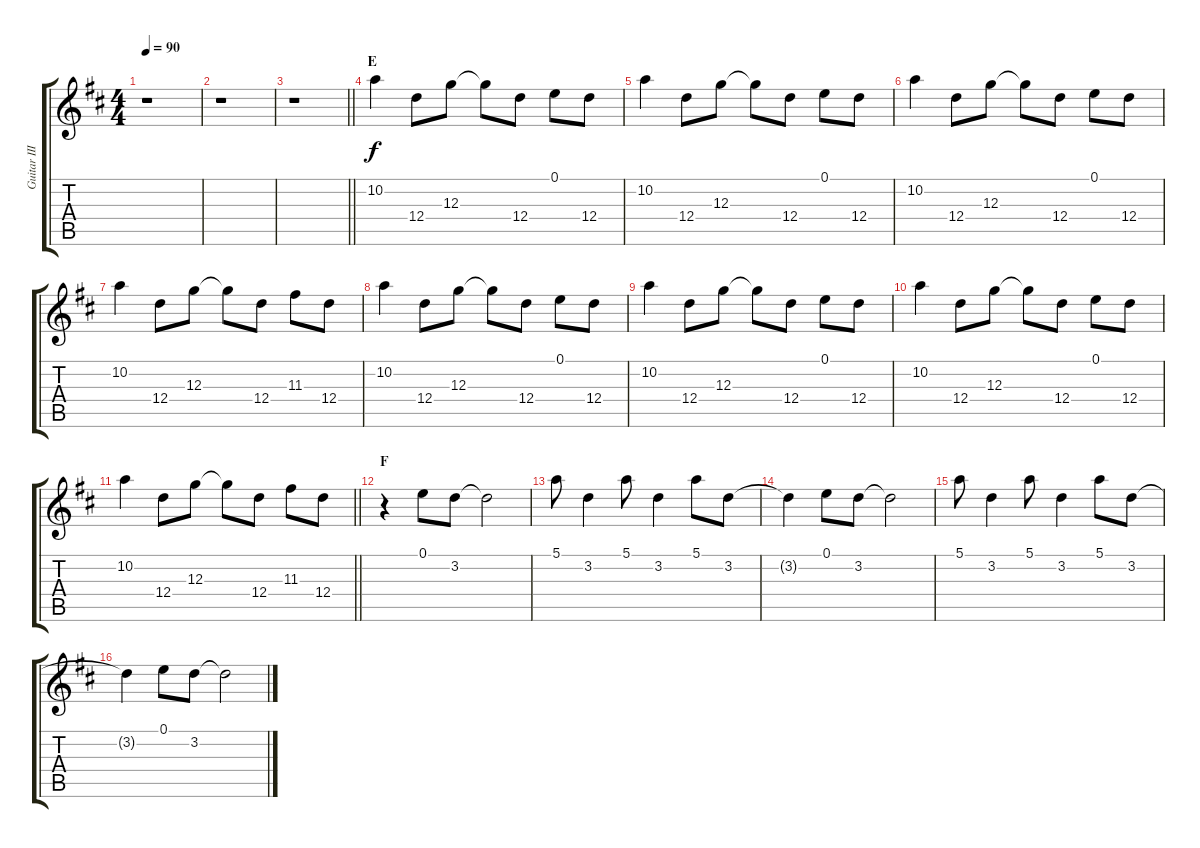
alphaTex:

\track ("Guitar III" "Guitar III") {instrument distortionguitar}
\staff {score tabs}
\tuning (E4 B3 G3 D3 A2 E2) {hide}
\ts (4 4)
\tempo 90
\clef g2
\ks d
r.1{dy f} |
r.1 |
\barLineRight lightlight
r.1 |
\section ("" "E")
10.2.4 12.4.8 12.3.8 12.3{t}.8 12.4.8 0.1.8 12.4.8 |
10.2.4 12.4.8 12.3.8 12.3{t}.8 12.4.8 0.1.8 12.4.8 |
10.2.4 12.4.8 12.3.8 12.3{t}.8 12.4.8 0.1.8 12.4.8 |
10.2.4 12.4.8 12.3.8 12.3{t}.8 12.4.8 11.3.8 12.4.8 |
10.2.4 12.4.8 12.3.8 12.3{t}.8 12.4.8 0.1.8 12.4.8 |
10.2.4 12.4.8 12.3.8 12.3{t}.8 12.4.8 0.1.8 12.4.8 |
10.2.4 12.4.8 12.3.8 12.3{t}.8 12.4.8 0.1.8 12.4.8 |
\barLineRight lightlight
10.2.4 12.4.8 12.3.8 12.3{t}.8 12.4.8 11.3.8 12.4.8 |
\section ("" "F")
r.4{instrument electricguitarjazz} 0.1.8 3.2.8 3.2{t}.2 |
5.1.8 3.2.4 5.1.8 3.2.4 5.1.8 3.2.8 |
3.2{t}.4 0.1.8 3.2.8 3.2{t}.2 |
5.1.8 3.2.4 5.1.8 3.2.4 5.1.8 3.2.8 |
3.2{t}.4 0.1.8 3.2.8 3.2{t}.2
